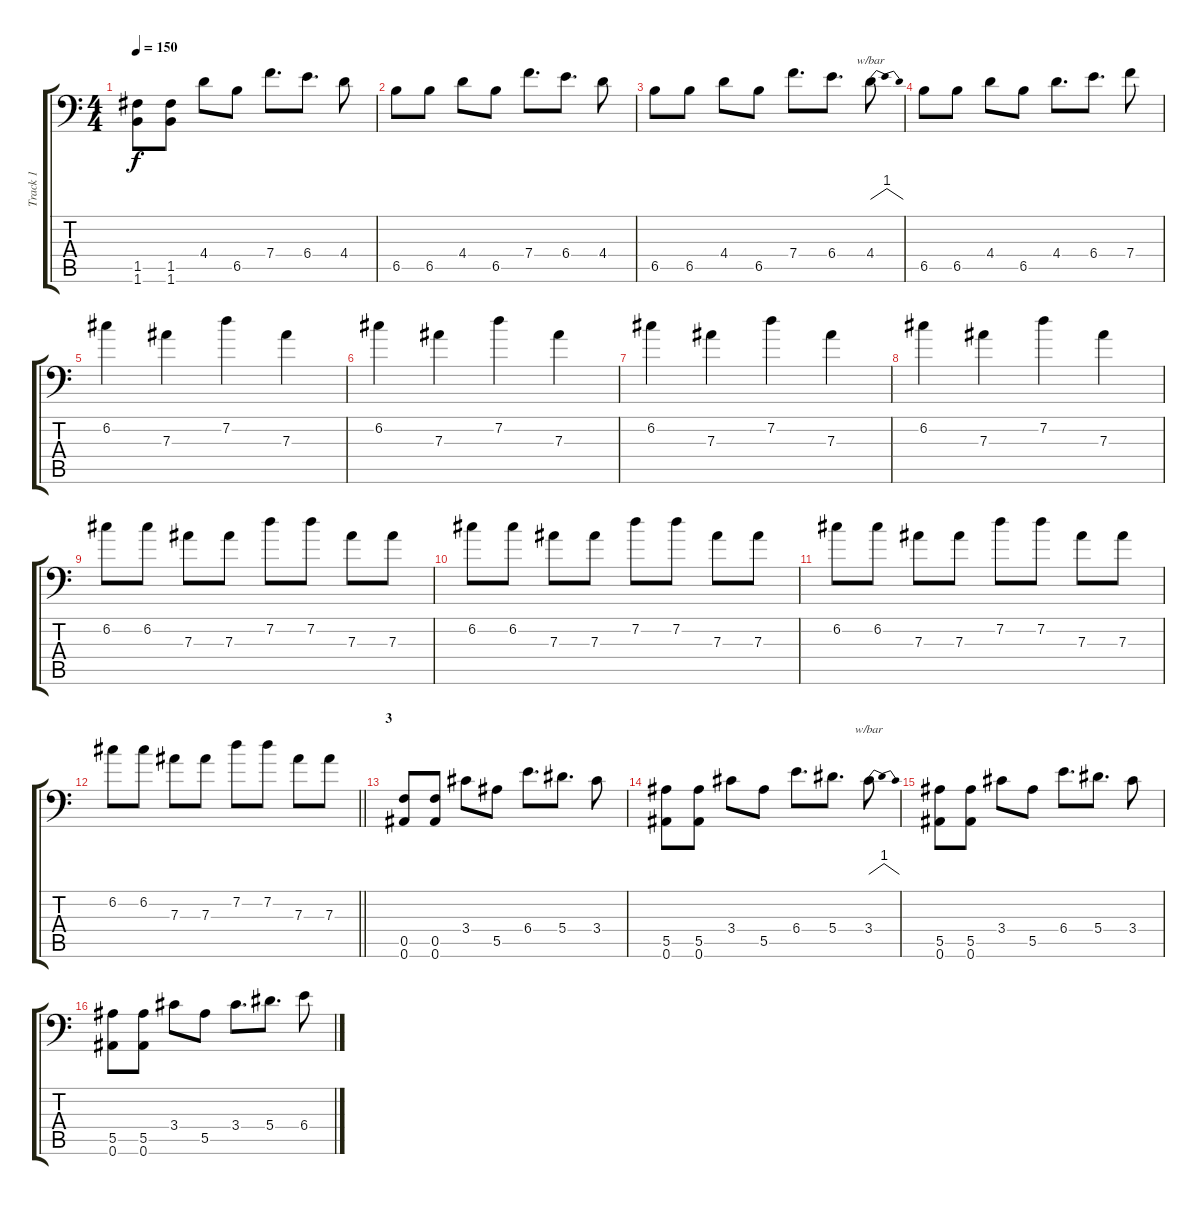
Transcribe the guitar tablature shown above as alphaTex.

\track ("Track 1" "Track 1") {instrument distortionguitar}
\staff {score tabs}
\tuning (C4 G3 Eb3 Bb2 F2 Bb1) {hide}
\ts (4 4)
\tempo 150
\clef f4
\ks c
(1.5 1.6).8{dy f} (1.5 1.6).8 4.4.8 6.5.8 7.4.8{d} 6.4.8{d} 4.4.8 |
6.5.8 6.5.8 4.4.8 6.5.8 7.4.8{d} 6.4.8{d} 4.4.8 |
6.5.8 6.5.8 4.4.8 6.5.8 7.4.8{d} 6.4.8{d} 4.4.8{tbe (dip default 0 0 45 4 60 0)} |
6.5.8 6.5.8 4.4.8 6.5.8 4.4.8{d} 6.4.8{d} 7.4.8 |
6.2.4 7.3.4 7.2.4 7.3.4 |
6.2.4 7.3.4 7.2.4 7.3.4 |
6.2.4 7.3.4 7.2.4 7.3.4 |
6.2.4 7.3.4 7.2.4 7.3.4 |
6.2.8 6.2.8 7.3.8 7.3.8 7.2.8 7.2.8 7.3.8 7.3.8 |
6.2.8 6.2.8 7.3.8 7.3.8 7.2.8 7.2.8 7.3.8 7.3.8 |
6.2.8 6.2.8 7.3.8 7.3.8 7.2.8 7.2.8 7.3.8 7.3.8 |
\barLineRight lightlight
6.2.8 6.2.8 7.3.8 7.3.8 7.2.8 7.2.8 7.3.8 7.3.8 |
\section ("" "3")
(0.5 0.6).8 (0.5 0.6).8 3.4.8 5.5.8 6.4.8{d} 5.4.8{d} 3.4.8 |
(5.5 0.6).8 (5.5 0.6).8 3.4.8 5.5.8 6.4.8{d} 5.4.8{d} 3.4.8{tbe (dip default 0 0 45 4 60 0)} |
(5.5 0.6).8 (5.5 0.6).8 3.4.8 5.5.8 6.4.8{d} 5.4.8{d} 3.4.8 |
(5.5 0.6).8 (5.5 0.6).8 3.4.8 5.5.8 3.4.8{d} 5.4.8{d} 6.4.8
